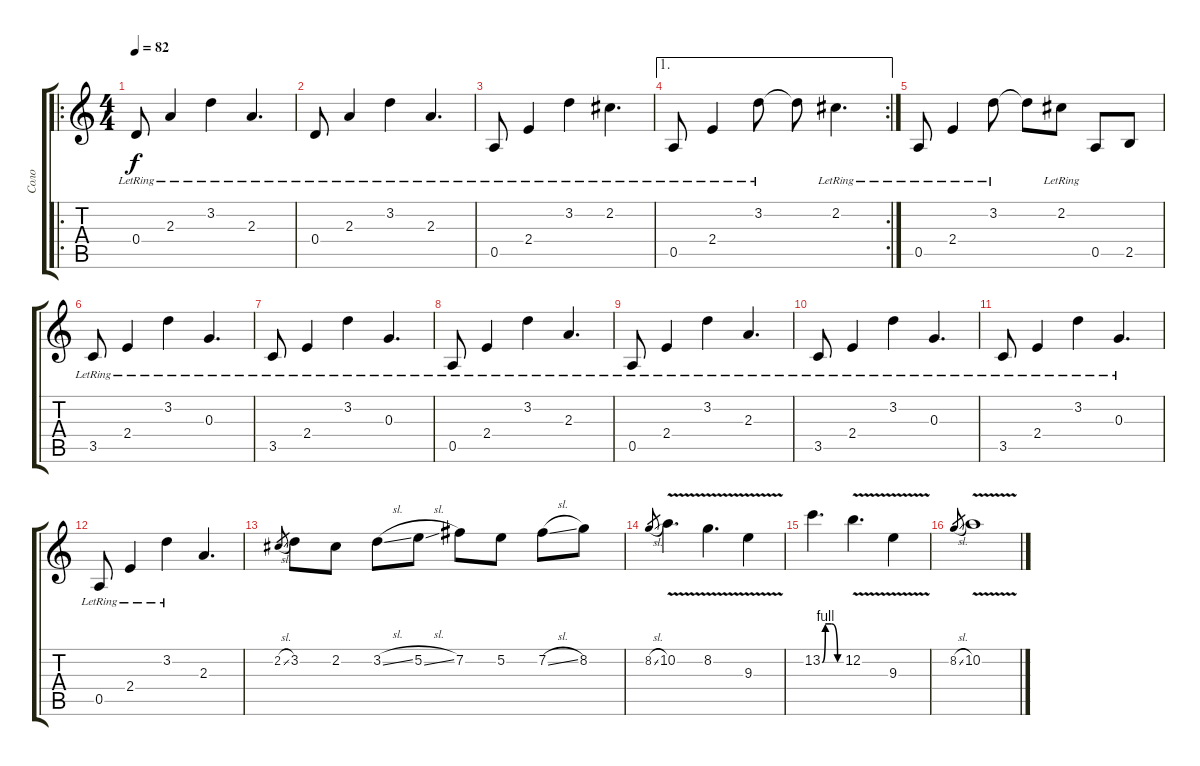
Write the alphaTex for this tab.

\track ("Соло" "Соло") {instrument distortionguitar}
\staff {score tabs}
\tuning (E4 B3 G3 D3 A2 E2) {hide}
\ro
\ts (4 4)
\tempo 82
\clef g2
\ks c
0.4{lr}.8{dy f} 2.3{lr}.4 3.2{lr}.4 2.3{lr}.4{d} |
0.4{lr}.8 2.3{lr}.4 3.2{lr}.4 2.3{lr}.4{d} |
0.5{lr}.8 2.4{lr}.4 3.2{lr}.4 2.2{lr}.4{d} |
\ae 1
\rc 2
0.5{lr}.8 2.4{lr}.4 3.2{lr}.8 3.2{t}.8 2.2{lr}.4{d} |
0.5{lr}.8 2.4{lr}.4 3.2{lr}.8 3.2{t}.8 2.2{lr}.8 0.5.8 2.5.8 |
3.5{lr}.8 2.4{lr}.4 3.2{lr}.4 0.3{lr}.4{d} |
3.5{lr}.8 2.4{lr}.4 3.2{lr}.4 0.3{lr}.4{d} |
0.5{lr}.8 2.4{lr}.4 3.2{lr}.4 2.3{lr}.4{d} |
0.5{lr}.8 2.4{lr}.4 3.2{lr}.4 2.3{lr}.4{d} |
3.5{lr}.8 2.4{lr}.4 3.2{lr}.4 0.3{lr}.4{d} |
3.5{lr}.8 2.4{lr}.4 3.2{lr}.4 0.3{lr}.4{d} |
0.5{lr}.8 2.4{lr}.4 3.2{lr}.4 2.3.4{d} |
2.2{sl}.8{gr} 3.2.8{instrument distortionguitar} 2.2.8 3.2{sl}.8 5.2{sl}.8 7.2.8 5.2.8 7.2{sl}.8 8.2.8 |
8.2{sl}.8{gr} 10.2{v}.4{d} 8.2{v}.4{d} 9.3{v}.4 |
13.2{be (custom 0 0 10 4 30 4 49 0 60 0)}.4{d} 12.2{v}.4{d} 9.3{v}.4 |
8.2{sl}.8{gr} 10.2{v}.1
